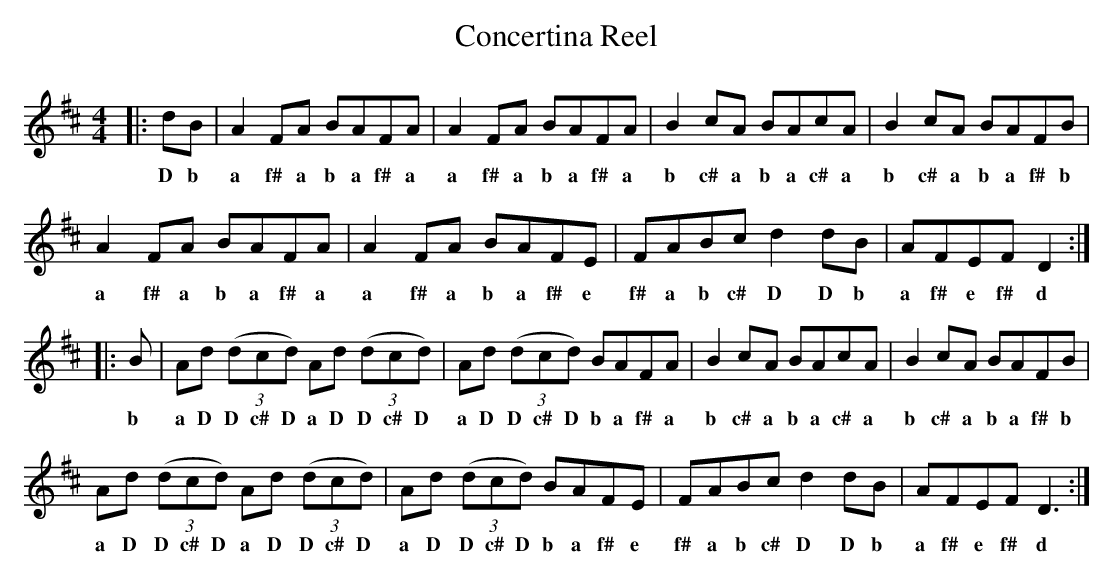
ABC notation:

X:1
T:Concertina Reel
M:4/4
L:1/8
K:D
|:dB|A2FA BAFA|A2FA BAFA|B2cA BAcA|B2cA BAFB|
w:D b a f# a b a f# a a f# a b a f# a b c# a b a c# a b c# a b a f# b
A2FA BAFA|A2FA BAFE|FABc d2dB|AFEF D2:|
w:a f# a b a f# a a f# a b a f# e f# a b c# D D b a f# e f# d
|:B|Ad ((3dcd) Ad ((3dcd)|Ad ((3dcd) BAFA|B2cA BAcA|B2cA BAFB|
w:b a D D c# D a D D c# D a D D c# D b a f# a b c# a b a c# a b c# a b a f# b
Ad ((3dcd) Ad ((3dcd)|Ad ((3dcd) BAFE|FABc d2dB|AFEF D3:|
w:a D D c# D a D D c# D a D D c# D b a f# e f# a b c# D D b a f# e f# d
